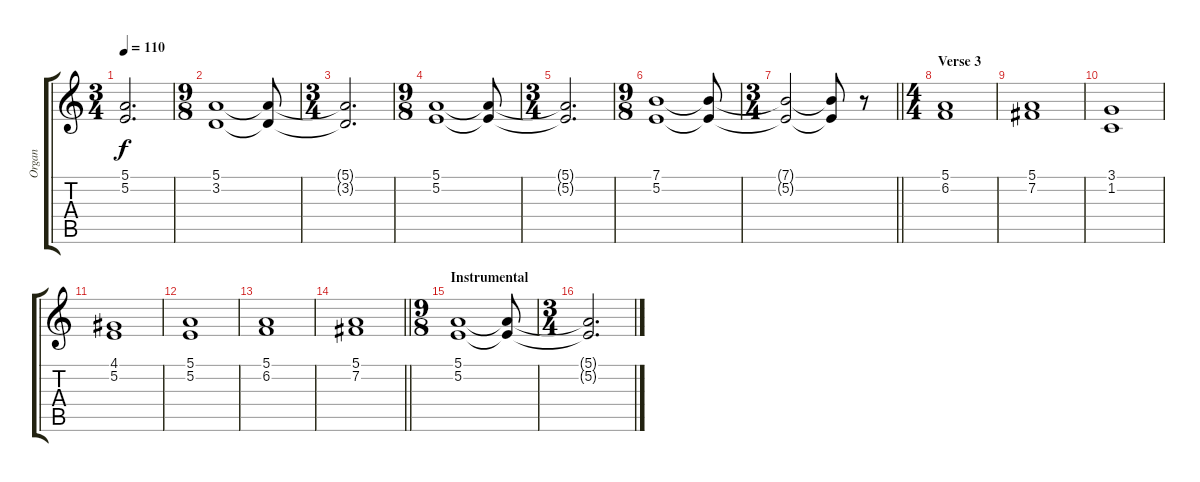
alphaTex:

\track ("Organ" "Organ") {instrument drawbarorgan}
\staff {score tabs}
\tuning (E4 B3 G3 D3 A2 E2) {hide}
\ts (3 4)
\tempo 110
\clef g2
\ks c
(5.1{t} 5.2{t}).2{d dy f} |
\ts (9 8)
(5.1 3.2).1 (5.1{t} 3.2{t}).8 |
\ts (3 4)
(5.1{t} 3.2{t}).2{d} |
\ts (9 8)
(5.1 5.2).1 (5.1{t} 5.2{t}).8 |
\ts (3 4)
(5.1{t} 5.2{t}).2{d} |
\ts (9 8)
(7.1 5.2).1 (7.1{t} 5.2{t}).8 |
\ts (3 4)
\barLineRight lightlight
(7.1{t} 5.2{t}).2 (7.1{t} 5.2{t}).8 r.8 |
\ts (4 4)
\section ("" "Verse 3")
(5.1 6.2).1 |
(5.1 7.2).1 |
(3.1 1.2).1 |
(4.1 5.2).1 |
(5.1 5.2).1 |
(5.1 6.2).1 |
\barLineRight lightlight
(5.1 7.2).1 |
\ts (9 8)
\section ("" "Instrumental")
(5.1 5.2).1 (5.1{t} 5.2{t}).8 |
\ts (3 4)
(5.1{t} 5.2{t}).2{d}
